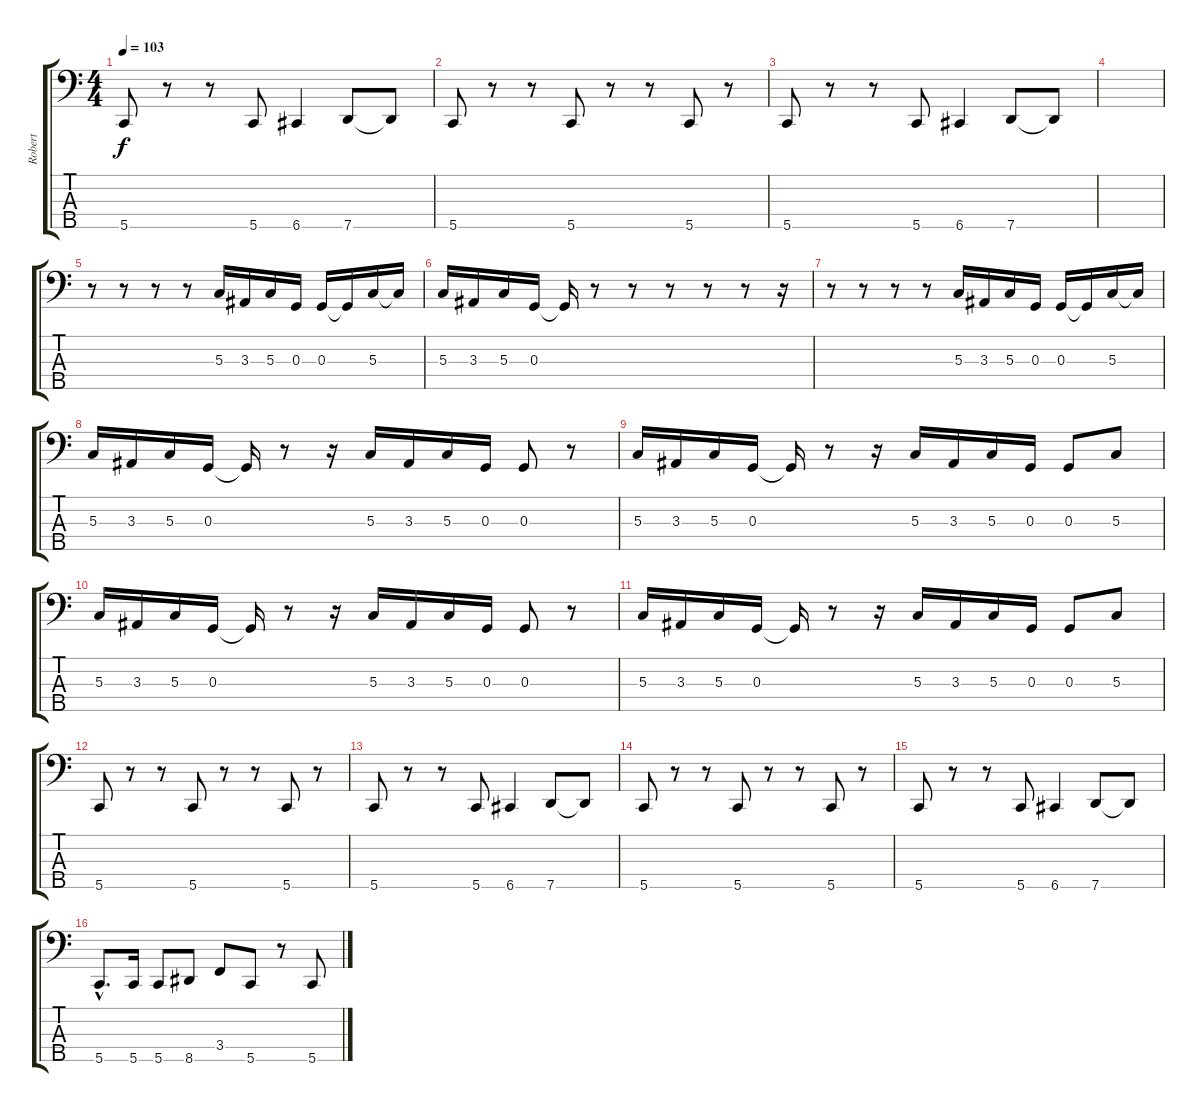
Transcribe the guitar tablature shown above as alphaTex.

\track ("Robert" "Robert") {instrument electricbassfinger}
\staff {score tabs}
\tuning (F2 C2 G1 D1 G0) {hide}
\ts (4 4)
\tempo 103
\clef f4
\ks c
5.5.8{dy f} r.8 r.8 5.5.8 6.5.4 7.5.8 7.5{t}.8 |
5.5.8 r.8 r.8 5.5.8 r.8 r.8 5.5.8 r.8 |
5.5.8 r.8 r.8 5.5.8 6.5.4 7.5.8 7.5{t}.8 |
|
r.8 r.8 r.8 r.8 5.3.16 3.3.16 5.3.16 0.3.16 0.3.16 0.3{t}.16 5.3.16 5.3{t}.16 |
5.3.16 3.3.16 5.3.16 0.3.16 0.3{t}.16 r.8 r.8 r.8 r.8 r.8 r.16 |
r.8 r.8 r.8 r.8 5.3.16 3.3.16 5.3.16 0.3.16 0.3.16 0.3{t}.16 5.3.16 5.3{t}.16 |
5.3.16 3.3.16 5.3.16 0.3.16 0.3{t}.16 r.8 r.16 5.3.16 3.3.16 5.3.16 0.3.16 0.3.8 r.8 |
5.3.16 3.3.16 5.3.16 0.3.16 0.3{t}.16 r.8 r.16 5.3.16 3.3.16 5.3.16 0.3.16 0.3.8 5.3.8 |
5.3.16 3.3.16 5.3.16 0.3.16 0.3{t}.16 r.8 r.16 5.3.16 3.3.16 5.3.16 0.3.16 0.3.8 r.8 |
5.3.16 3.3.16 5.3.16 0.3.16 0.3{t}.16 r.8 r.16 5.3.16 3.3.16 5.3.16 0.3.16 0.3.8 5.3.8 |
5.5.8 r.8 r.8 5.5.8 r.8 r.8 5.5.8 r.8 |
5.5.8 r.8 r.8 5.5.8 6.5.4 7.5.8 7.5{t}.8 |
5.5.8 r.8 r.8 5.5.8 r.8 r.8 5.5.8 r.8 |
5.5.8 r.8 r.8 5.5.8 6.5.4 7.5.8 7.5{t}.8 |
5.5{hac}.8{d} 5.5.16 5.5.8 8.5.8 3.4.8 5.5.8 r.8 5.5.8
